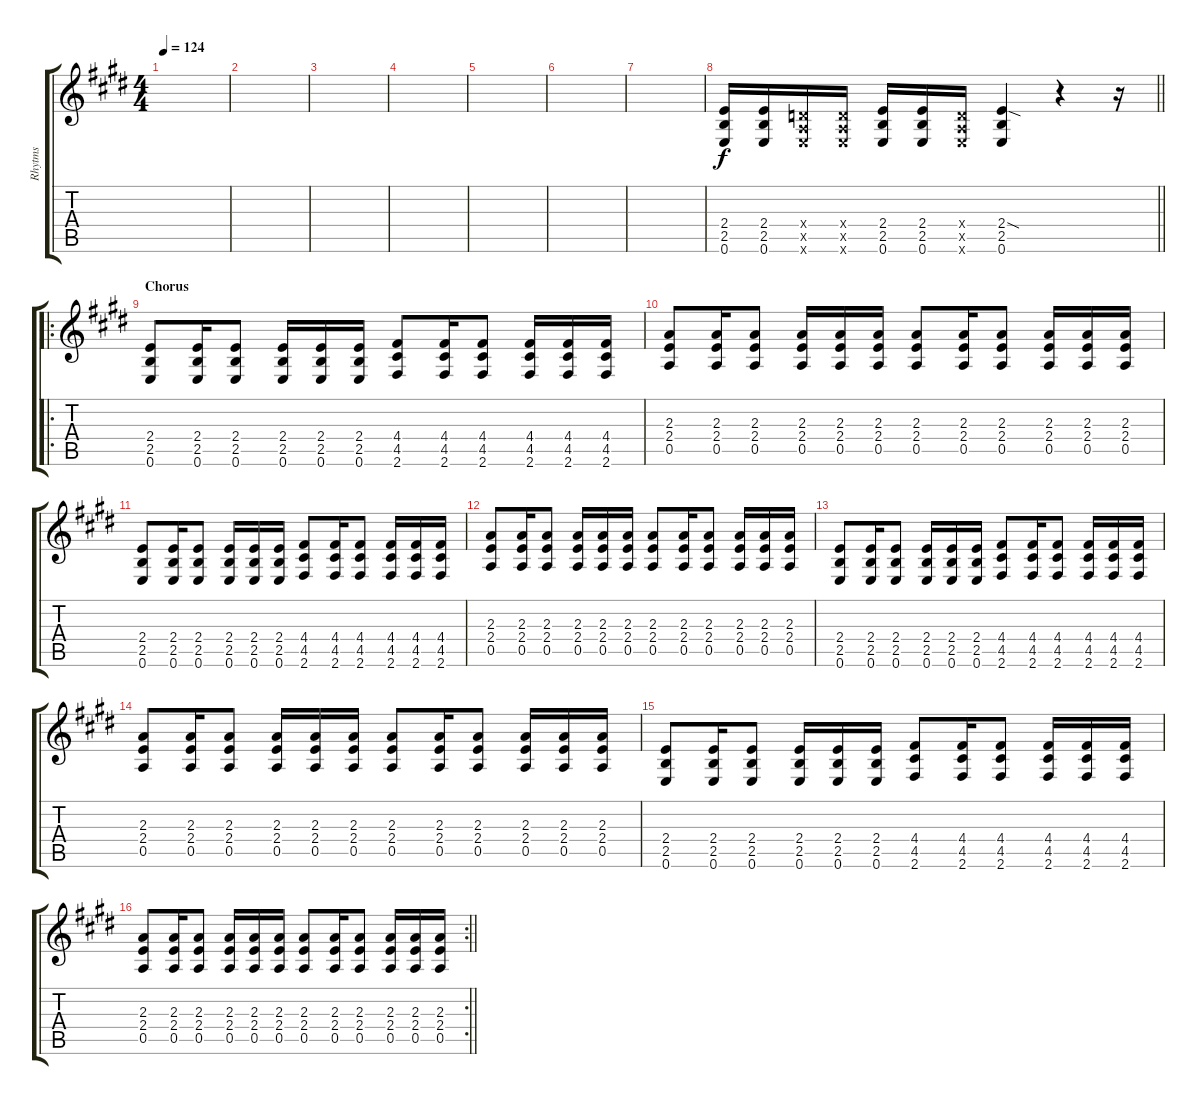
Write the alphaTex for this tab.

\track ("Rhytms" "Rhytms") {instrument distortionguitar}
\staff {score tabs}
\tuning (E4 B3 G3 D3 A2 E2) {hide}
\ts (4 4)
\tempo 124
\clef g2
\ks c#minor
|
|
|
|
|
|
|
\barLineRight lightlight
(2.4 2.5 0.6).16 (2.4 2.5 0.6).16 (0.4{x} 0.5{x} 0.6{x}).16 (0.4{x} 0.5{x} 0.6{x}).16 (2.4 2.5 0.6).16 (2.4 2.5 0.6).16 (0.4{x} 0.5{x} 0.6{x}).16 (2.4{sod} 2.5 0.6).4 r.4 r.16 |
\ro
\section ("" "Chorus")
(2.4 2.5 0.6).8 (2.4 2.5 0.6).16 (2.4 2.5 0.6).8 (2.4 2.5 0.6).16 (2.4 2.5 0.6).16 (2.4 2.5 0.6).16 (4.4 4.5 2.6).8 (4.4 4.5 2.6).16 (4.4 4.5 2.6).8 (4.4 4.5 2.6).16 (4.4 4.5 2.6).16 (4.4 4.5 2.6).16 |
(2.3 2.4 0.5).8 (2.3 2.4 0.5).16 (2.3 2.4 0.5).8 (2.3 2.4 0.5).16 (2.3 2.4 0.5).16 (2.3 2.4 0.5).16 (2.3 2.4 0.5).8 (2.3 2.4 0.5).16 (2.3 2.4 0.5).8 (2.3 2.4 0.5).16 (2.3 2.4 0.5).16 (2.3 2.4 0.5).16 |
(2.4 2.5 0.6).8 (2.4 2.5 0.6).16 (2.4 2.5 0.6).8 (2.4 2.5 0.6).16 (2.4 2.5 0.6).16 (2.4 2.5 0.6).16 (4.4 4.5 2.6).8 (4.4 4.5 2.6).16 (4.4 4.5 2.6).8 (4.4 4.5 2.6).16 (4.4 4.5 2.6).16 (4.4 4.5 2.6).16 |
(2.3 2.4 0.5).8 (2.3 2.4 0.5).16 (2.3 2.4 0.5).8 (2.3 2.4 0.5).16 (2.3 2.4 0.5).16 (2.3 2.4 0.5).16 (2.3 2.4 0.5).8 (2.3 2.4 0.5).16 (2.3 2.4 0.5).8 (2.3 2.4 0.5).16 (2.3 2.4 0.5).16 (2.3 2.4 0.5).16 |
(2.4 2.5 0.6).8 (2.4 2.5 0.6).16 (2.4 2.5 0.6).8 (2.4 2.5 0.6).16 (2.4 2.5 0.6).16 (2.4 2.5 0.6).16 (4.4 4.5 2.6).8 (4.4 4.5 2.6).16 (4.4 4.5 2.6).8 (4.4 4.5 2.6).16 (4.4 4.5 2.6).16 (4.4 4.5 2.6).16 |
(2.3 2.4 0.5).8 (2.3 2.4 0.5).16 (2.3 2.4 0.5).8 (2.3 2.4 0.5).16 (2.3 2.4 0.5).16 (2.3 2.4 0.5).16 (2.3 2.4 0.5).8 (2.3 2.4 0.5).16 (2.3 2.4 0.5).8 (2.3 2.4 0.5).16 (2.3 2.4 0.5).16 (2.3 2.4 0.5).16 |
(2.4 2.5 0.6).8 (2.4 2.5 0.6).16 (2.4 2.5 0.6).8 (2.4 2.5 0.6).16 (2.4 2.5 0.6).16 (2.4 2.5 0.6).16 (4.4 4.5 2.6).8 (4.4 4.5 2.6).16 (4.4 4.5 2.6).8 (4.4 4.5 2.6).16 (4.4 4.5 2.6).16 (4.4 4.5 2.6).16 |
\rc 2
\barLineRight lightlight
(2.3 2.4 0.5).8 (2.3 2.4 0.5).16 (2.3 2.4 0.5).8 (2.3 2.4 0.5).16 (2.3 2.4 0.5).16 (2.3 2.4 0.5).16 (2.3 2.4 0.5).8 (2.3 2.4 0.5).16 (2.3 2.4 0.5).8 (2.3 2.4 0.5).16 (2.3 2.4 0.5).16 (2.3 2.4 0.5).16
